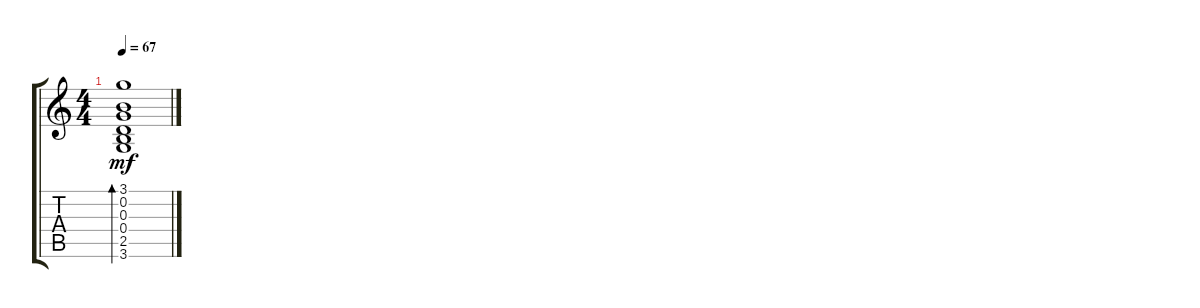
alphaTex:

\track "" {instrument acousticguitarsteel}
\staff {score tabs}
\tuning (E4 B3 G3 D3 A2 E2) {hide}
\ts (4 4)
\tempo 67
\clef g2
\ks c
(3.1 0.2 0.3 0.4 2.5 3.6).1{bd 120 dy mf}
